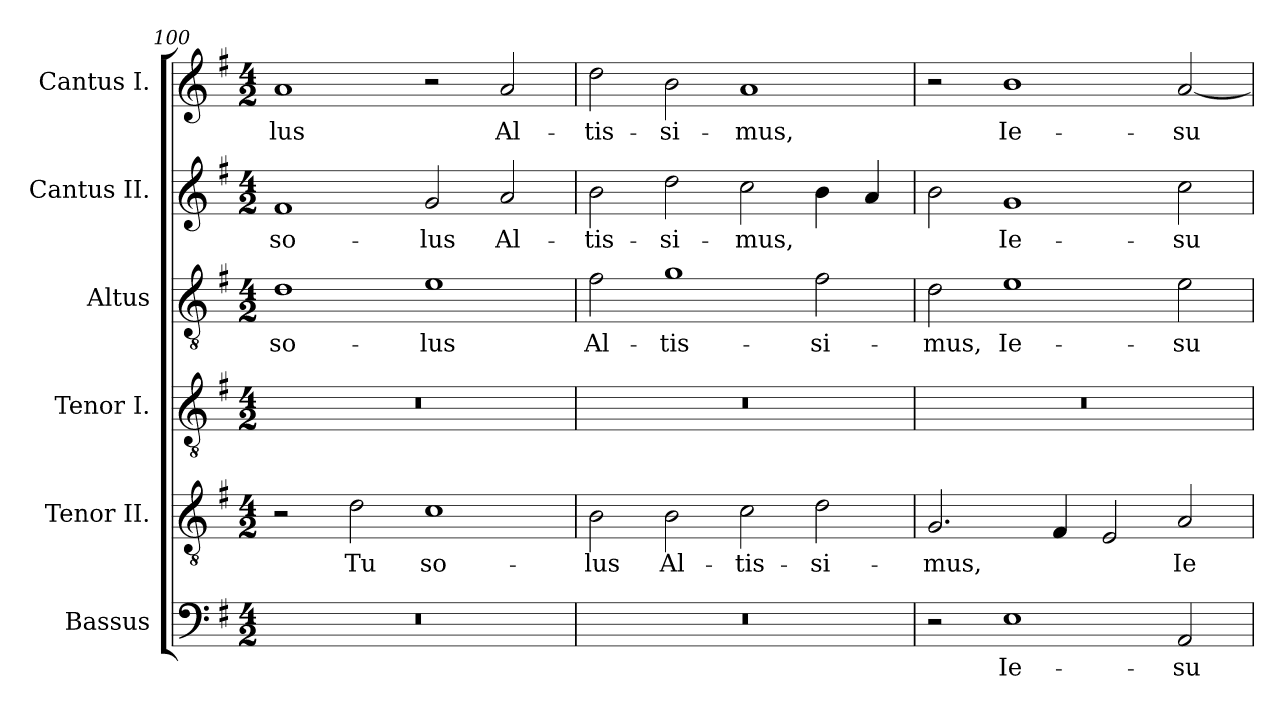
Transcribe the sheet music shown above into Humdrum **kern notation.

**kern	**text	**kern	**text	**kern	**kern	**text	**kern	**text	**kern	**text
*part6	*part6	*part5	*part5	*part4	*part3	*part3	*part2	*part2	*part1	*part1
*staff6	*staff6	*staff5	*staff5	*staff4	*staff3	*staff3	*staff2	*staff2	*staff1	*staff1
*I"Bassus	*	*I"Tenor II.	*	*I"Tenor I.	*I"Altus	*	*I"Cantus II.	*	*I"Cantus I.	*
*I'B.	*	*I'T. II.	*	*I'T. I.	*I'A.	*	*I'C. II	*	*I'C. I	*
*clefF4	*	*clefGv2	*	*clefGv2	*clefGv2	*	*clefG2	*	*clefG2	*
*	*	*ITrd7c12	*	*ITrd7c12	*ITrd7c12	*	*	*	*	*
*k[f#]	*	*k[f#]	*	*k[f#]	*k[f#]	*	*k[f#]	*	*k[f#]	*
*G:	*	*G:	*	*G:	*G:	*	*G:	*	*G:	*
*M4/2	*	*M4/2	*	*M4/2	*M4/2	*	*M4/2	*	*M4/2	*
=100	=100	=100	=100	=100	=100	=100	=100	=100	=100	=100
!LO:N:vis=1	!	!	!	!LO:N:vis=1	!	!	!	!	!	!
!	!	!	!	!	!	!LO:LY:b:color=#000000	!	!	!	!
!	!	!	!	!	!	!	!	!LO:LY:b:color=#000000	!	!
!	!	!	!	!	!	!	!	!	!	!LO:LY:b:color=#000000
0r	.	2r	.	0r	1Di	so-	1f#i	so-	1ai	-lus
!	!	!	!LO:LY:b:color=#000000	!	!	!	!	!	!	!
.	.	2Di\	Tu	.	.	.	.	.	.	.
!	!	!	!LO:LY:b:color=#000000	!	!	!	!	!	!	!
!	!	!	!	!	!	!LO:LY:b:color=#000000	!	!	!	!
!	!	!	!	!	!	!	!	!LO:LY:b:color=#000000	!	!
.	.	1Ci	so-	.	1Ei	-lus	2gi/	-lus	2r	.
!	!	!	!	!	!	!	!	!LO:LY:b:color=#000000	!	!
!	!	!	!	!	!	!	!	!	!	!LO:LY:b:color=#000000
.	.	.	.	.	.	.	2ai/	Al-	2ai/	Al-
=101	=101	=101	=101	=101	=101	=101	=101	=101	=101	=101
!LO:N:vis=1	!	!	!	!	!	!	!	!	!	!
!	!	!	!LO:LY:b:color=#000000	!LO:N:vis=1	!	!	!	!	!	!
!	!	!	!	!	!	!LO:LY:b:color=#000000	!	!	!	!
!	!	!	!	!	!	!	!	!LO:LY:b:color=#000000	!	!
!	!	!	!	!	!	!	!	!	!	!LO:LY:b:color=#000000
0r	.	2BBi\	-lus	0r	2F#i\	Al-	2bi\	-tis-	2ddi\	-tis-
!	!	!	!LO:LY:b:color=#000000	!	!	!	!	!	!	!
!	!	!	!	!	!	!LO:LY:b:color=#000000	!	!	!	!
!	!	!	!	!	!	!	!	!LO:LY:b:color=#000000	!	!
!	!	!	!	!	!	!	!	!	!	!LO:LY:b:color=#000000
.	.	2BBi\	Al-	.	1Gi	-tis-	2ddi\	-si-	2bi\	-si-
!	!	!	!LO:LY:b:color=#000000	!	!	!	!	!	!	!
!	!	!	!	!	!	!	!	!LO:LY:b:color=#000000	!	!
!	!	!	!	!	!	!	!	!	!	!LO:LY:b:color=#000000
.	.	2Ci\	-tis-	.	.	.	2cci\	-mus,	1ai	-mus,
!	!	!	!LO:LY:b:color=#000000	!	!	!	!	!	!	!
!	!	!	!	!	!	!LO:LY:b:color=#000000	!	!	!	!
.	.	2Di\	-si-	.	2F#i\	-si-	4bi\	.	.	.
.	.	.	.	.	.	.	4ai/	.	.	.
=102	=102	=102	=102	=102	=102	=102	=102	=102	=102	=102
!	!	!	!LO:LY:b:color=#000000	!LO:N:vis=1	!	!	!	!	!	!
!	!	!	!	!	!	!LO:LY:b:color=#000000	!	!	!	!
2r	.	2.GGi/	-mus,	0r	2Di\	-mus,	2bi\	.	2r	.
!	!LO:LY:b:color=#000000	!	!	!	!	!	!	!	!	!
!	!	!	!	!	!	!LO:LY:b:color=#000000	!	!	!	!
!	!	!	!	!	!	!	!	!LO:LY:b:color=#000000	!	!
!	!	!	!	!	!	!	!	!	!	!LO:LY:b:color=#000000
1Ei	Ie-	.	.	.	1Ei	Ie-	1gi	Ie-	1bi	Ie-
.	.	4FF#i/	.	.	.	.	.	.	.	.
.	.	2EEi/	.	.	.	.	.	.	.	.
!	!LO:LY:b:color=#000000	!	!	!	!	!	!	!	!	!
!	!	!	!LO:LY:b:color=#000000	!	!	!	!	!	!	!
!	!	!	!	!	!	!LO:LY:b:color=#000000	!	!	!	!
!	!	!	!	!	!	!	!	!LO:LY:b:color=#000000	!	!
!	!	!	!	!	!	!	!	!	!	!LO:LY:b:color=#000000
2AAi/	-su	2AAi/	Ie-	.	2Ei\	-su	2cci\	-su	[2ai/	-su
=	=	=	=	=	=	=	=	=	=	=
*-	*-	*-	*-	*-	*-	*-	*-	*-	*-	*-
